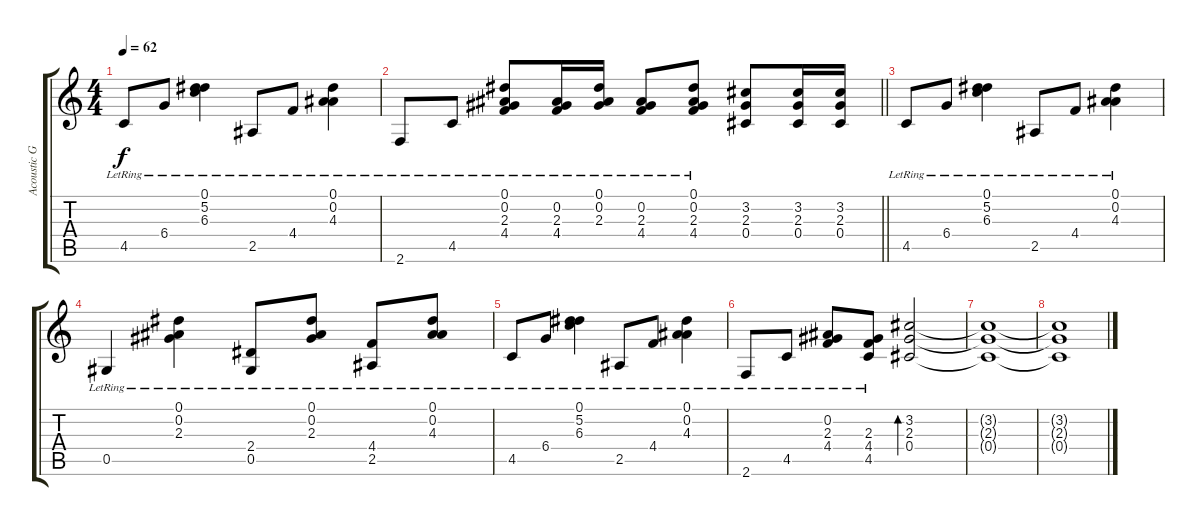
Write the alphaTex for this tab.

\track ("Acoustic Gtr. 1" "Acoustic G") {instrument acousticguitarsteel}
\staff {score tabs}
\tuning (Eb4 Bb3 Gb3 Db3 Ab2 Eb2) {hide}
\ts (4 4)
\tempo 62
\clef g2
\ks c
4.5{lr}.8{dy f} 6.4{lr}.8 (0.1{lr} 5.2{lr} 6.3{lr}).4 2.5{lr}.8 4.4{lr}.8 (0.1{lr} 0.2{lr} 4.3{lr}).4 |
\barLineRight lightlight
2.6{lr}.8 4.5{lr}.8 (0.1{lr} 0.2{lr} 2.3{lr} 4.4{lr}).8 (0.2{lr} 2.3{lr} 4.4{lr}).16 (0.1{lr} 0.2{lr} 2.3{lr}).16 (0.2{lr} 2.3{lr} 4.4{lr}).8 (0.1{lr} 0.2{lr} 2.3{lr} 4.4{lr}).8 (3.2 2.3 0.4).8 (3.2 2.3 0.4).16 (3.2 2.3 0.4).16 |
\section ("" "")
4.5{lr}.8 6.4{lr}.8 (0.1{lr} 5.2{lr} 6.3{lr}).4 2.5{lr}.8 4.4{lr}.8 (0.1{lr} 0.2{lr} 4.3{lr}).4 |
0.5{lr}.4 (0.1{lr} 0.2{lr} 2.3{lr}).4 (2.4{lr} 0.5{lr}).8 (0.1{lr} 0.2{lr} 2.3{lr}).8 (4.4{lr} 2.5{lr}).8 (0.1{lr} 0.2{lr} 4.3{lr}).8 |
4.5{lr}.8 6.4{lr}.8 (0.1{lr} 5.2{lr} 6.3{lr}).4 2.5{lr}.8 4.4{lr}.8 (0.1{lr} 0.2{lr} 4.3{lr}).4 |
2.6{lr}.8 4.5{lr}.8 (0.2{lr} 2.3{lr} 4.4{lr}).8 (2.3{lr} 4.4{lr} 4.5{lr}).8 (3.2 2.3 0.4).2{bd 120} |
(3.2{t} 2.3{t} 0.4{t}).1 |
(3.2{t} 2.3{t} 0.4{t}).1
